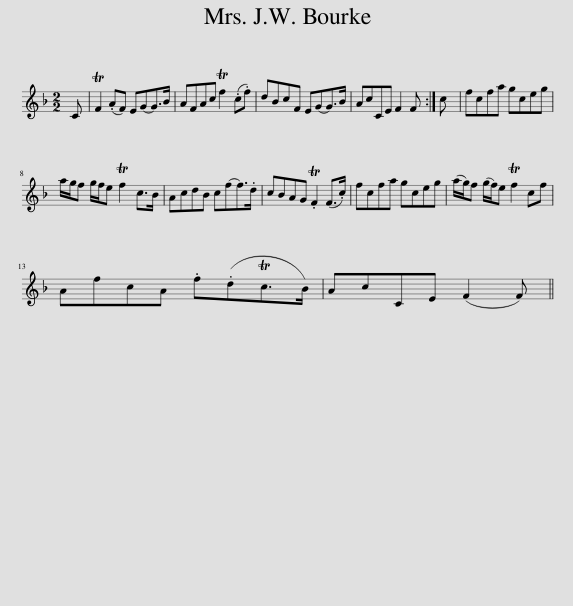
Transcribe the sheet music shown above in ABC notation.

X:1
L:1/8
M:2/2
I:linebreak $
K:F
V:1 treble
V:1
 C | TF2 (.AF) E(GG>)B | AFAc Tf2 (.c.f) | dBcF E(GG>)B | AcCE F2 F :| %5
 c | fcfa gceg |$ a/g/f g/f/e Tf2 c>B | AcdB c(ff>).d | cBAG .TF2 (F>.c) | %10
 fcfa gceg | (a/g/)f (g/f/)e Tf2 cf |$ AfcA .f(.dTc>B) | AcCE (F2 F) || %14
